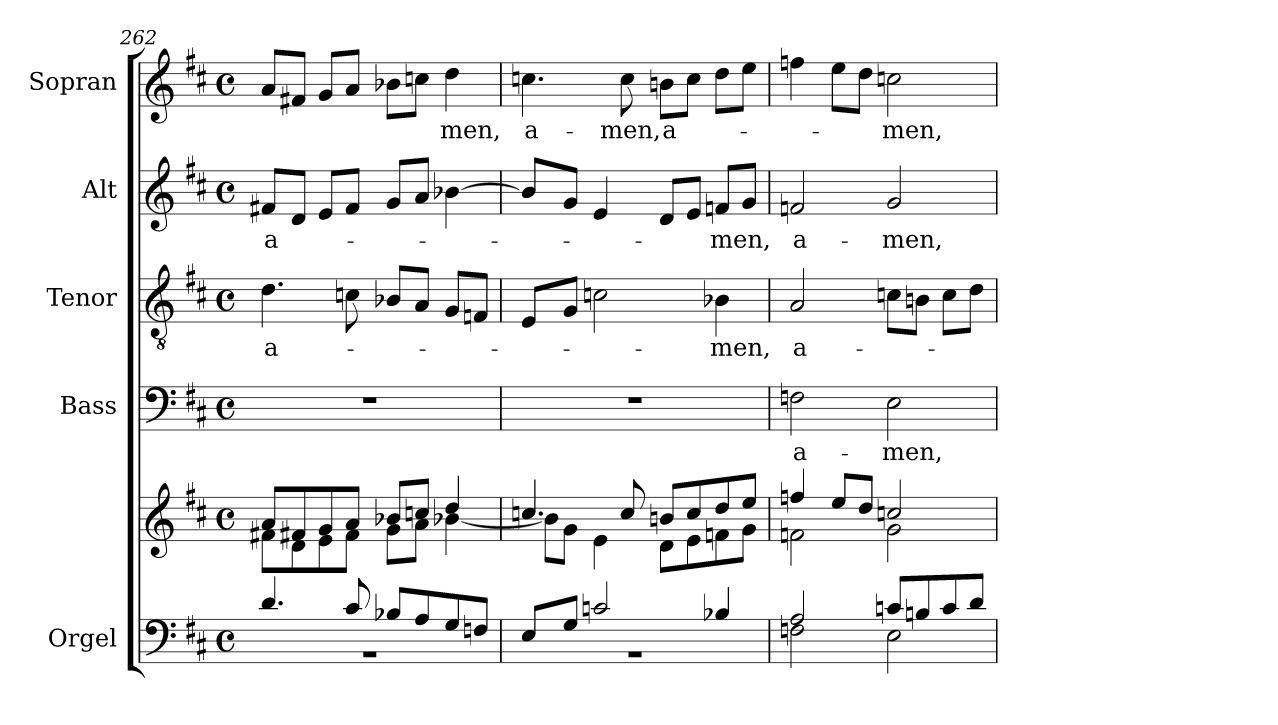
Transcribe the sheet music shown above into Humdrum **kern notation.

**kern	**kern	**kern	**text	**kern	**text	**kern	**text	**kern	**text
*part5	*part5	*part4	*part4	*part3	*part3	*part2	*part2	*part1	*part1
*staff6	*staff5	*staff4	*staff4	*staff3	*staff3	*staff2	*staff2	*staff1	*staff1
*I"Orgel	*	*I"Bass	*	*I"Tenor	*	*I"Alt	*	*I"Sopran	*
*I'Org.	*	*I'B.	*	*I'T.	*	*I'A.	*	*I'S.	*
*clefF4	*clefG2	*clefF4	*	*clefGv2	*	*clefG2	*	*clefG2	*
*k[f#c#]	*k[f#c#]	*k[f#c#]	*	*k[f#c#]	*	*k[f#c#]	*	*k[f#c#]	*
*D:	*D:	*D:	*	*D:	*	*D:	*	*D:	*
*M4/4	*M4/4	*M4/4	*	*M4/4	*	*M4/4	*	*M4/4	*
*met(c)	*met(c)	*met(c)	*	*met(c)	*	*met(c)	*	*met(c)	*
=262	=262	=262	=262	=262	=262	=262	=262	=262	=262
*^	*^	*	*	*	*	*	*	*	*
!	!	!	!	!	!	!	!LO:LY:b	!	!LO:LY:b	!	!
4.d/	1rBB	8a/L	8f#X\L	1r	.	4.d\	a-	8f#X/L	a-	8a/L	.
.	.	8f#X/	8d\	.	.	.	.	8d/J	.	8f#X/J	.
.	.	8g/	8e\	.	.	.	.	8e/L	.	8g/L	.
8c#/	.	8a/J	8f#\J	.	.	8cn\	.	8f#/J	.	8a/J	.
8B-X/L	.	8b-X/L	8g\L	.	.	8B-X/L	.	8g/L	.	8b-X\L	.
8A/	.	8ccn/J	8a\J	.	.	8A/J	.	8a/J	.	8ccn\J	.
!	!	!	!	!	!	!	!	!	!	!	!LO:LY:b
8G/	.	4dd/	[<4b-X\	.	.	8G/L	.	[4b-X\	.	4dd\	-men,
8Fn/J	.	.	.	.	.	8Fn/J	.	.	.	.	.
=263	=263	=263	=263	=263	=263	=263	=263	=263	=263	=263	=263
!	!	!	!	!	!	!	!	!	!	!	!LO:LY:b
8E/L	1rBB	4.ccn/	8b-\L]	1r	.	8E/L	.	8b-/L]	.	4.ccn\	a-
8G/J	.	.	8g\J	.	.	8G/J	.	8g/J	.	.	.
2cn/	.	.	4e\	.	.	2cn\	.	4e/	.	.	.
!	!	!	!	!	!	!	!	!	!	!	!LO:LY:b
.	.	8cc/	.	.	.	.	.	.	.	8cc\	-men,
!	!	!	!	!	!	!	!	!	!	!	!LO:LY:b
.	.	8bn/L	8d\L	.	.	.	.	8d/L	.	8bn\L	a-
.	.	8cc/	8e\	.	.	.	.	8e/J	.	8cc\J	.
!	!	!	!	!	!	!	!LO:LY:b	!	!LO:LY:b	!	!
4B-X/	.	8dd/	8fn\	.	.	4B-X\	-men,	8fn/L	-men,	8dd\L	.
.	.	8ee/J	8g\J	.	.	.	.	8g/J	.	8ee\J	.
=264	=264	=264	=264	=264	=264	=264	=264	=264	=264	=264	=264
!	!	!	!	!	!LO:LY:b	!	!LO:LY:b	!	!LO:LY:b	!	!
2A/	2Fn\	4ffn/	2fn\	2Fn\	a-	2A/	a-	2fn/	a-	4ffn\	.
.	.	8ee/L	.	.	.	.	.	.	.	8ee\L	.
.	.	8dd/J	.	.	.	.	.	.	.	8dd\J	.
!	!	!	!	!	!LO:LY:b	!	!	!	!LO:LY:b	!	!LO:LY:b
8cn/L	2E\	2ccn/	2g\	2E\	-men,	8cn\L	.	2g/	-men,	2ccn\	-men,
8Bn/	.	.	.	.	.	8Bn\J	.	.	.	.	.
8c/	.	.	.	.	.	8c\L	.	.	.	.	.
8d/J	.	.	.	.	.	8d\J	.	.	.	.	.
*v	*v	*	*	*	*	*	*	*	*	*	*
*	*v	*v	*	*	*	*	*	*	*	*
=	=	=	=	=	=	=	=	=	=
*-	*-	*-	*-	*-	*-	*-	*-	*-	*-
